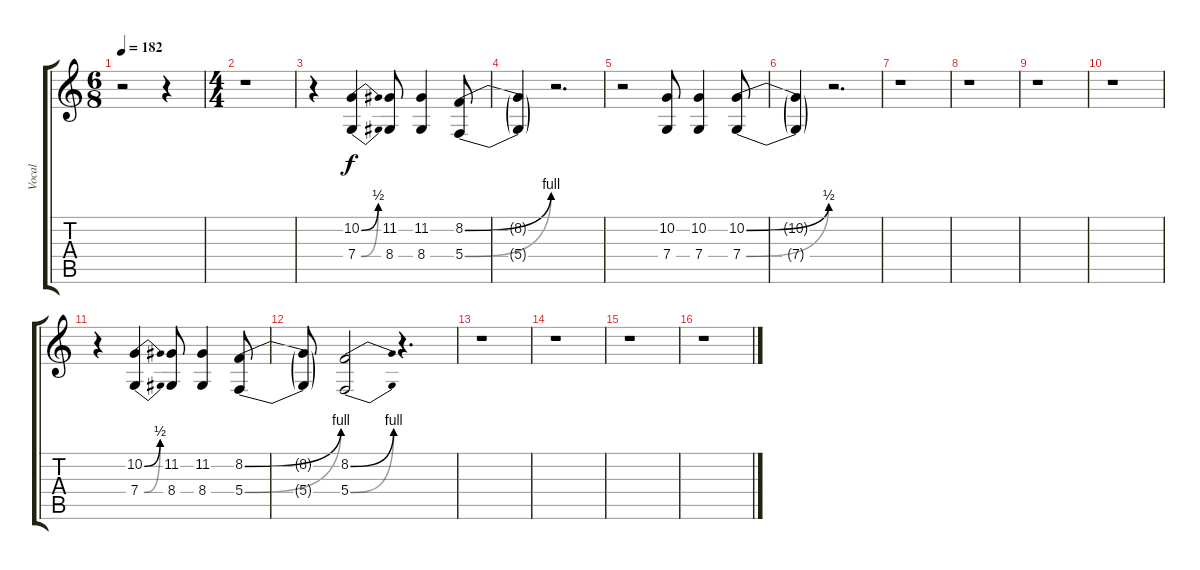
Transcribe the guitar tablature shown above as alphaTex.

\track ("Vocal" "Vocal") {instrument flute}
\staff {score tabs}
\tuning (D4 A3 F3 C3 G2 C2) {hide}
\ts (6 8)
\tempo 182
\clef g2
\ks c
r.2{dy f} r.4 |
\ts (4 4)
r.1 |
r.4 (10.2{be (bend 0 0 60 2)} 7.4{be (bend 0 0 60 2)}).4 (11.2 8.4).8 (11.2 8.4).4 (8.2{be (bend 0 0 60 4)} 5.4{be (bend 0 0 60 4)}).8 |
(8.2{t} 5.4{t}).4 r.2{d} |
r.2 (10.2 7.4).8 (10.2 7.4).4 (10.2{be (bend 0 0 60 2)} 7.4{be (bend 0 0 60 2)}).8 |
(10.2{t} 7.4{t}).4 r.2{d} |
r.1 |
r.1 |
r.1 |
r.1 |
r.4 (10.2{be (bend 0 0 60 2)} 7.4{be (bend 0 0 60 2)}).4 (11.2 8.4).8 (11.2 8.4).4 (8.2{be (bend 0 0 60 4)} 5.4{be (bend 0 0 60 4)}).8 |
(8.2{t} 5.4{t}).8 (8.2{be (bend 0 0 60 4)} 5.4{be (bend 0 0 60 4)}).2 r.4{d} |
r.1 |
r.1 |
r.1 |
r.1
